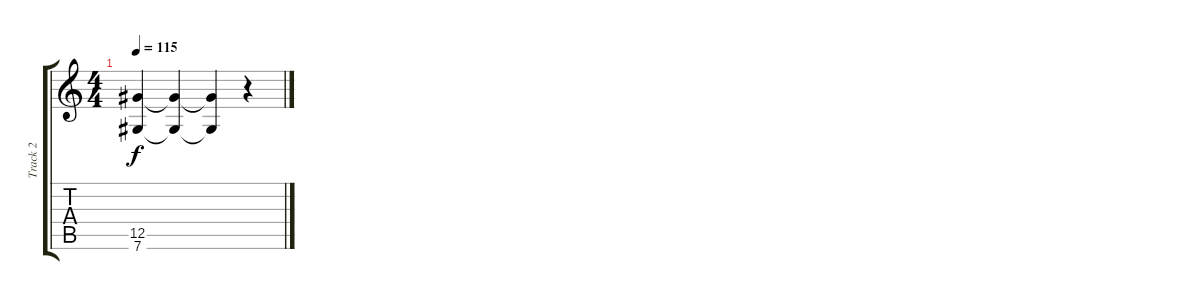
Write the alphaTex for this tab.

\track ("Track 2" "Track 2") {instrument distortionguitar}
\staff {score tabs}
\tuning (Eb4 Bb3 Gb3 Db3 Ab2 Db2) {hide}
\ts (4 4)
\tempo 115
\clef g2
\ks c
(12.5{t} 7.6{t}).4{dy f} (12.5{t} 7.6{t}).4 (12.5{t} 7.6{t}).4 r.4
